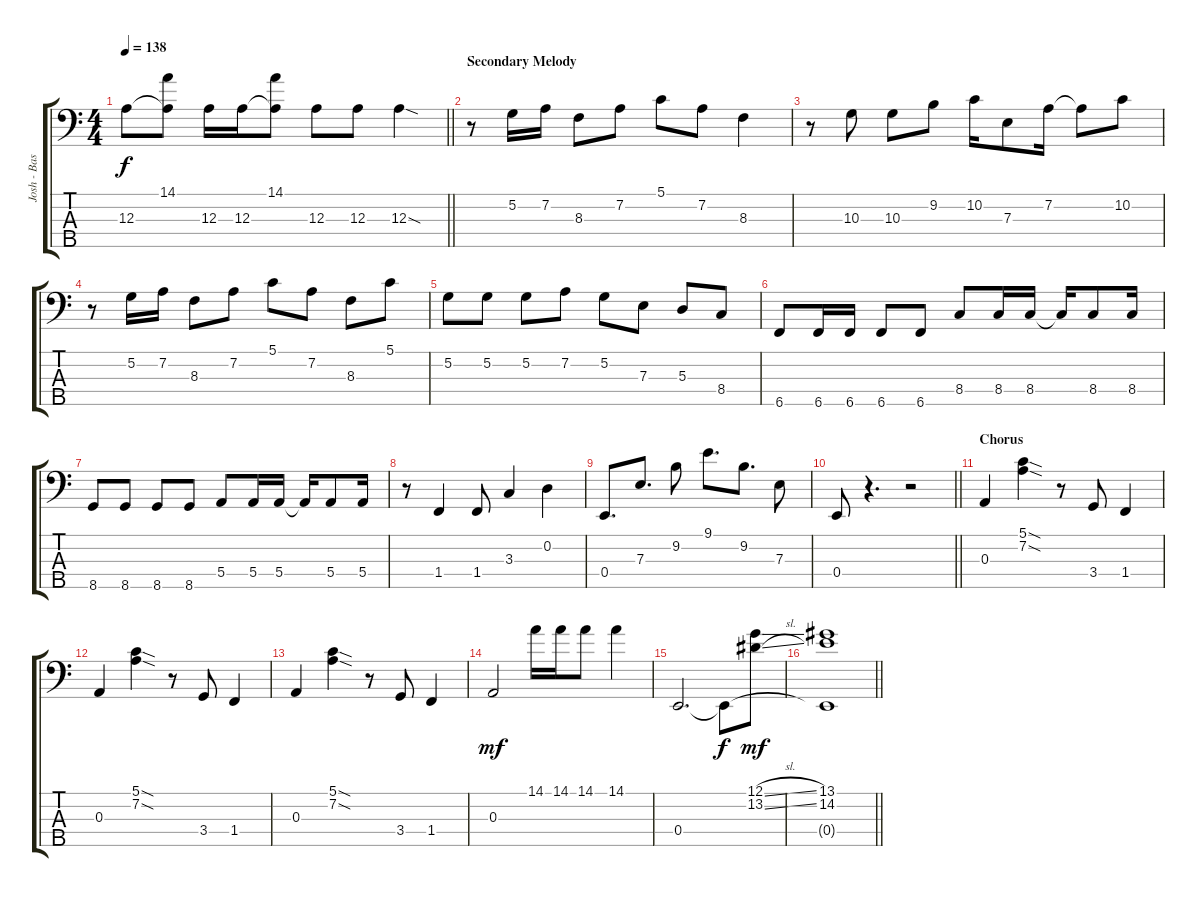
\track ("Josh - Bass" "Josh - Bas") {instrument electricbassfinger}
\staff {score tabs}
\tuning (G2 D2 A1 E1 B0) {hide}
\ts (4 4)
\tempo 138
\clef f4
\barLineRight lightlight
\ks c
12.3.8{dy f} (14.1 12.3{t}).8 12.3.16 12.3.16 (14.1 12.3{t}).8 12.3.8 12.3.8 12.3{sod}.4 |
\section ("" "Secondary Melody")
r.8 5.2.16 7.2.16 8.3.8 7.2.8 5.1.8 7.2.8 8.3.4 |
r.8 10.3.8 10.3.8 9.2.8 10.2.16 7.3.8 7.2.16 7.2{t}.8 10.2.8 |
r.8 5.2.16 7.2.16 8.3.8 7.2.8 5.1.8 7.2.8 8.3.8 5.1.8 |
5.2.8 5.2.8 5.2.8 7.2.8 5.2.8 7.3.8 5.3.8 8.4.8 |
6.5.8 6.5.16 6.5.16 6.5.8 6.5.8 8.4.8 8.4.16 8.4.16 8.4{t}.16 8.4.8 8.4.16 |
8.5.8 8.5.8 8.5.8 8.5.8 5.4.8 5.4.16 5.4.16 5.4{t}.16 5.4.8 5.4.16 |
r.8 1.4.4 1.4.8 3.3.4 0.2.4 |
0.4.8{d} 7.3.8{d} 9.2.8 9.1.8{d} 9.2.8{d} 7.3.8 |
\barLineRight lightlight
0.4.8 r.4{d} r.2 |
\section ("" "Chorus")
0.3.4 (5.1{sod} 7.2{sod}).4 r.8 3.4.8 1.4.4 |
0.3.4 (5.1{sod} 7.2{sod}).4 r.8 3.4.8 1.4.4 |
0.3.4 (5.1{sod} 7.2{sod}).4 r.8 3.4.8 1.4.4 |
0.3.2{dy mf} 14.1.16 14.1.16 14.1.8 14.1.4 |
0.4.2{d} 0.4{t}.8{dy f} (12.1{sl} 13.2{sl}).8{dy mf} |
\barLineRight lightlight
(13.1 14.2 0.4{t}).1
